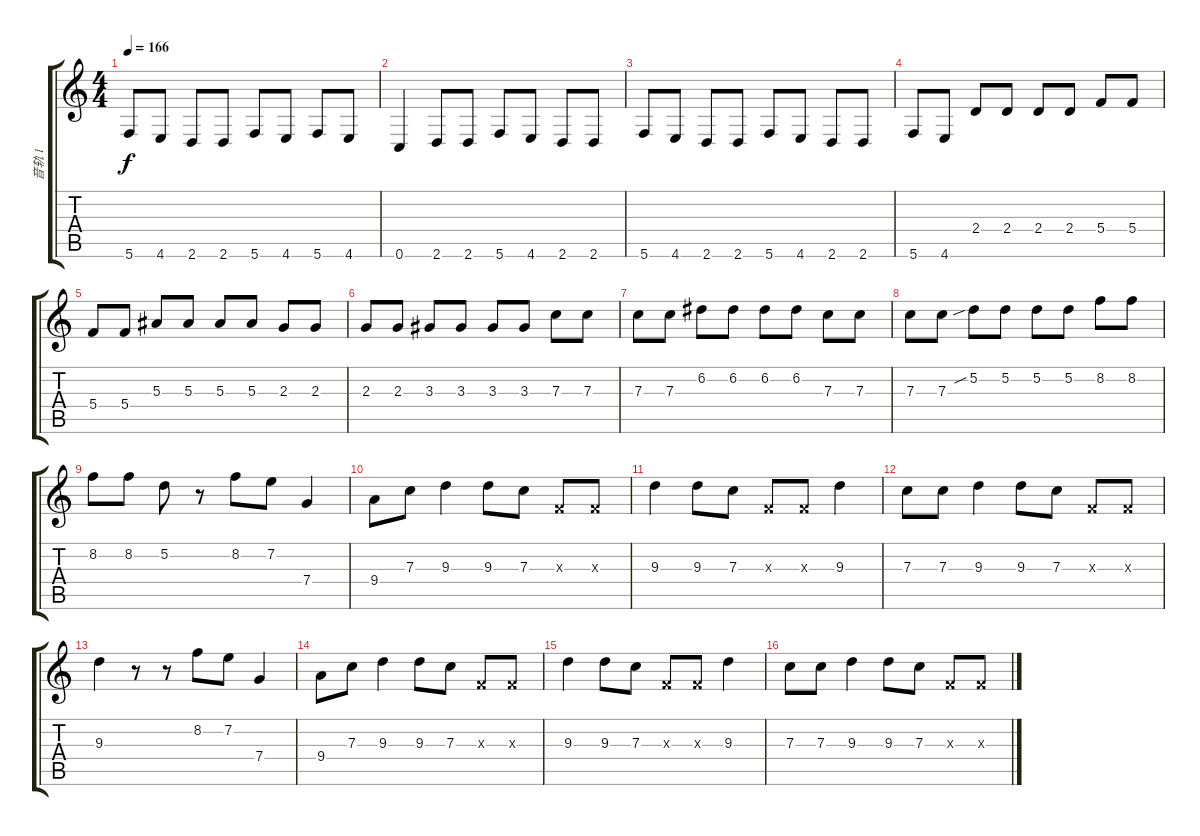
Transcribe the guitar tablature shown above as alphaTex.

\track ("音轨 1" "音轨 1") {instrument distortionguitar}
\staff {score tabs}
\tuning (D4 A3 F3 C3 G2 C2) {hide}
\ts (4 4)
\tempo 166
\clef g2
\ks c
5.6.8{dy f} 4.6.8 2.6.8 2.6.8 5.6.8 4.6.8 5.6.8 4.6.8 |
0.6.4 2.6.8 2.6.8 5.6.8 4.6.8 2.6.8 2.6.8 |
5.6.8 4.6.8 2.6.8 2.6.8 5.6.8 4.6.8 2.6.8 2.6.8 |
5.6.8 4.6.8 2.4.8 2.4.8 2.4.8 2.4.8 5.4.8 5.4.8 |
5.4.8 5.4.8 5.3.8 5.3.8 5.3.8 5.3.8 2.3.8 2.3.8 |
2.3.8 2.3.8 3.3.8 3.3.8 3.3.8 3.3.8 7.3.8 7.3.8 |
7.3.8 7.3.8 6.2.8 6.2.8 6.2.8 6.2.8 7.3.8 7.3.8 |
7.3.8 7.3.8 5.2{sib}.8 5.2.8 5.2.8 5.2.8 8.2.8 8.2.8 |
8.2.8 8.2.8 5.2.8 r.8 8.2.8 7.2.8 7.4.4 |
9.4.8 7.3.8 9.3.4 9.3.8 7.3.8 0.3{x}.8 0.3{x}.8 |
9.3.4 9.3.8 7.3.8 0.3{x}.8 0.3{x}.8 9.3.4 |
7.3.8 7.3.8 9.3.4 9.3.8 7.3.8 0.3{x}.8 0.3{x}.8 |
9.3.4 r.8 r.8 8.2.8 7.2.8 7.4.4 |
9.4.8 7.3.8 9.3.4 9.3.8 7.3.8 0.3{x}.8 0.3{x}.8 |
9.3.4 9.3.8 7.3.8 0.3{x}.8 0.3{x}.8 9.3.4 |
7.3.8 7.3.8 9.3.4 9.3.8 7.3.8 0.3{x}.8 0.3{x}.8
